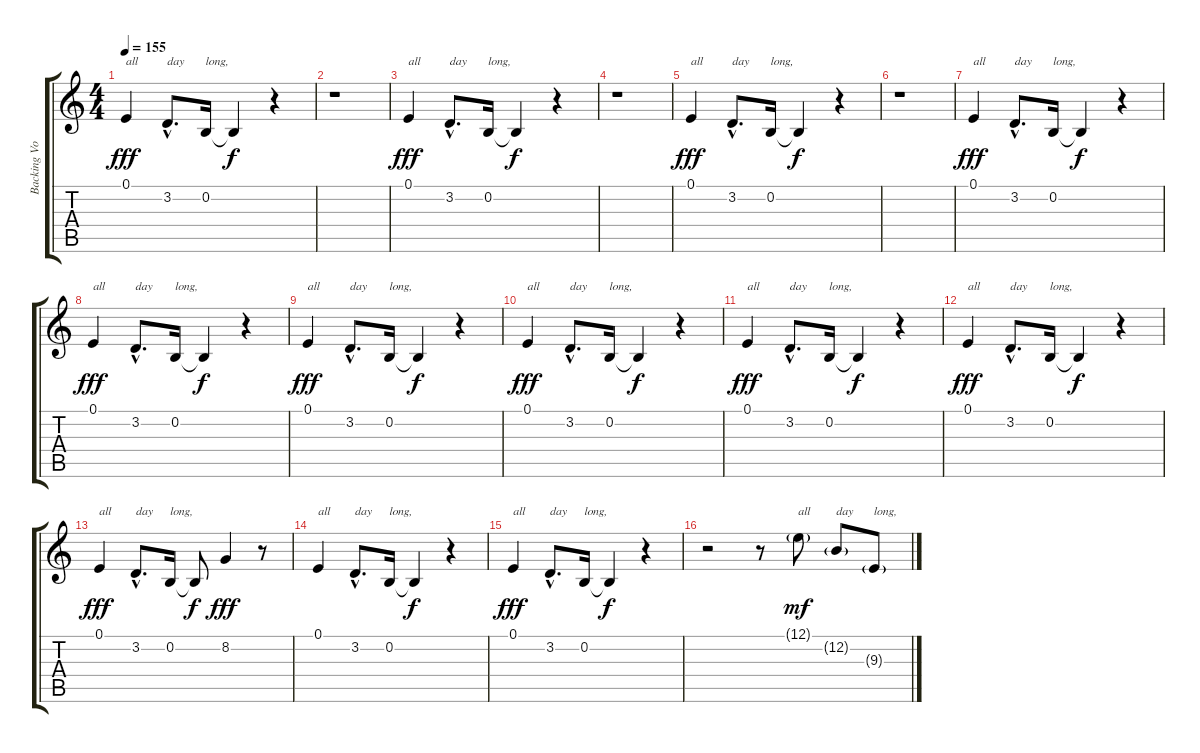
\track ("Backing Vocals" "Backing Vo") {instrument choiraahs}
\staff {score tabs}
\tuning (E4 B3 G3 D3 A2 E2) {hide}
\ts (4 4)
\tempo 155
\clef g2
\ks c
0.1.4{txt "all" dy fff} 3.2{hac}.8{d txt "day"} 0.2.16{txt "long,"} 0.2{t}.4{dy f} r.4 |
r.1 |
0.1.4{txt "all" dy fff} 3.2{hac}.8{d txt "day"} 0.2.16{txt "long,"} 0.2{t}.4{dy f} r.4 |
r.1 |
0.1.4{txt "all" dy fff} 3.2{hac}.8{d txt "day"} 0.2.16{txt "long,"} 0.2{t}.4{dy f} r.4 |
r.1 |
0.1.4{txt "all" dy fff} 3.2{hac}.8{d txt "day"} 0.2.16{txt "long,"} 0.2{t}.4{dy f} r.4 |
0.1.4{txt "all" dy fff} 3.2{hac}.8{d txt "day"} 0.2.16{txt "long,"} 0.2{t}.4{dy f} r.4 |
0.1.4{txt "all" dy fff} 3.2{hac}.8{d txt "day"} 0.2.16{txt "long,"} 0.2{t}.4{dy f} r.4 |
0.1.4{txt "all" dy fff} 3.2{hac}.8{d txt "day"} 0.2.16{txt "long,"} 0.2{t}.4{dy f} r.4 |
0.1.4{txt "all" dy fff} 3.2{hac}.8{d txt "day"} 0.2.16{txt "long,"} 0.2{t}.4{dy f} r.4 |
0.1.4{txt "all" dy fff} 3.2{hac}.8{d txt "day"} 0.2.16{txt "long,"} 0.2{t}.4{dy f} r.4 |
0.1.4{txt "all" dy fff} 3.2{hac}.8{d txt "day"} 0.2.16{txt "long,"} 0.2{t}.8{dy f} 8.2.4{dy fff} r.8 |
0.1.4{txt "all"} 3.2{hac}.8{d txt "day"} 0.2.16{txt "long,"} 0.2{t}.4{dy f} r.4 |
0.1.4{txt "all" dy fff} 3.2{hac}.8{d txt "day"} 0.2.16{txt "long,"} 0.2{t}.4{dy f} r.4 |
r.2 r.8 12.1{g}.8{txt "all" dy mf} 12.2{g}.8{txt "day"} 9.3{g}.8{txt "long,"}
